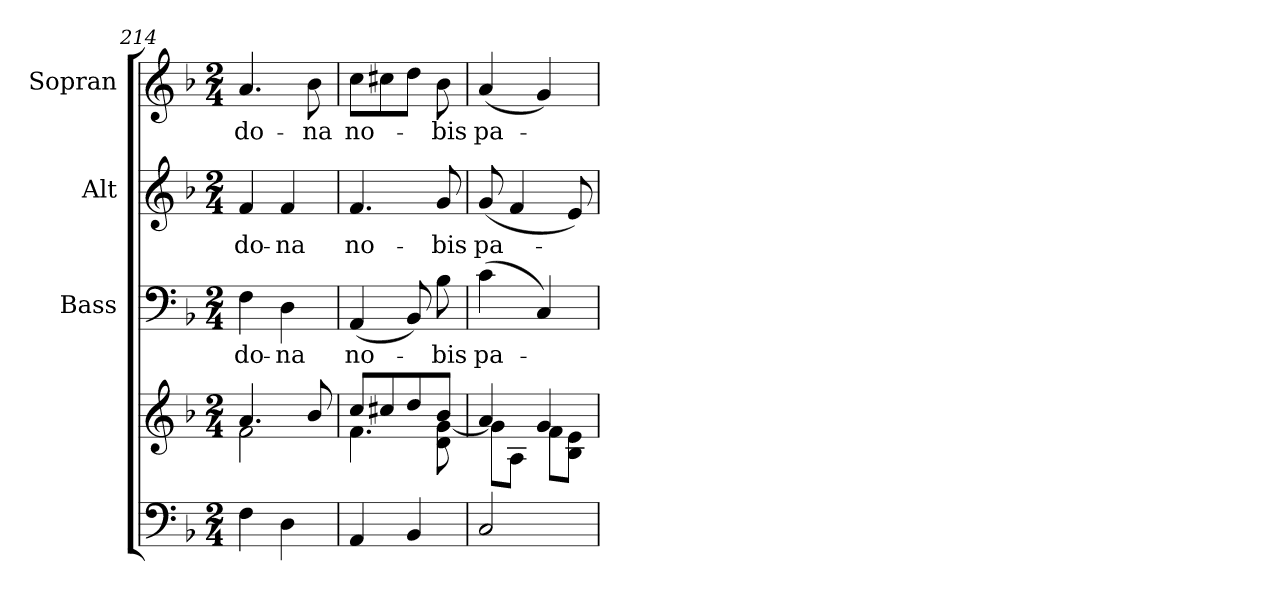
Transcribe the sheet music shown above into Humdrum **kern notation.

**kern	**kern	**kern	**text	**kern	**text	**kern	**text
*part4	*part4	*part3	*part3	*part2	*part2	*part1	*part1
*staff5	*staff4	*staff3	*staff3	*staff2	*staff2	*staff1	*staff1
*	*	*I"Bass	*	*I"Alt	*	*I"Sopran	*
*	*	*I'B.	*	*I'A.	*	*I'S.	*
*clefF4	*clefG2	*clefF4	*	*clefG2	*	*clefG2	*
*k[b-]	*k[b-]	*k[b-]	*	*k[b-]	*	*k[b-]	*
*F:	*F:	*F:	*	*F:	*	*F:	*
*M2/4	*M2/4	*M2/4	*	*M2/4	*	*M2/4	*
=214	=214	=214	=214	=214	=214	=214	=214
*	*^	*	*	*	*	*	*
!	!	!	!	!LO:LY:b	!	!LO:LY:b	!	!LO:LY:b
4F\	4.a/	2f\	4F\	do-	4f/	do-	4.a/	do-
!	!	!	!	!LO:LY:b	!	!LO:LY:b	!	!
4D\	.	.	4D\	-na	4f/	-na	.	.
!	!	!	!	!	!	!	!	!LO:LY:b
.	8b-/	.	.	.	.	.	8b-\	-na
=215	=215	=215	=215	=215	=215	=215	=215	=215
!	!	!	!	!LO:LY:b	!	!LO:LY:b	!	!LO:LY:b
4AA/	8cc/L	4.f\	(<4AA/	no-	4.f/	no-	8cc\L	no-
.	8cc#X/	.	.	.	.	.	8cc#X\	.
4BB-/	8dd/	.	8BB-/)	.	.	.	8dd\J	.
!	!	!	!	!LO:LY:b	!	!LO:LY:b	!	!LO:LY:b
.	8b-/J	8d\ [<8g\	8B-\	-bis	8g/	-bis	8b-\	-bis
=216	=216	=216	=216	=216	=216	=216	=216	=216
!	!	!	!	!LO:LY:b	!	!LO:LY:b	!	!LO:LY:b
2C/	4a/	8g\L]	(>4c\	pa-	(<8g/	pa-	(<4a/	pa-
.	.	8A\J	.	.	4f/	.	.	.
.	4g/	8f\L	4C/)	.	.	.	4g/)	.
.	.	8B-\ 8e\J	.	.	8e/)	.	.	.
*	*v	*v	*	*	*	*	*	*
=	=	=	=	=	=	=	=
*-	*-	*-	*-	*-	*-	*-	*-
